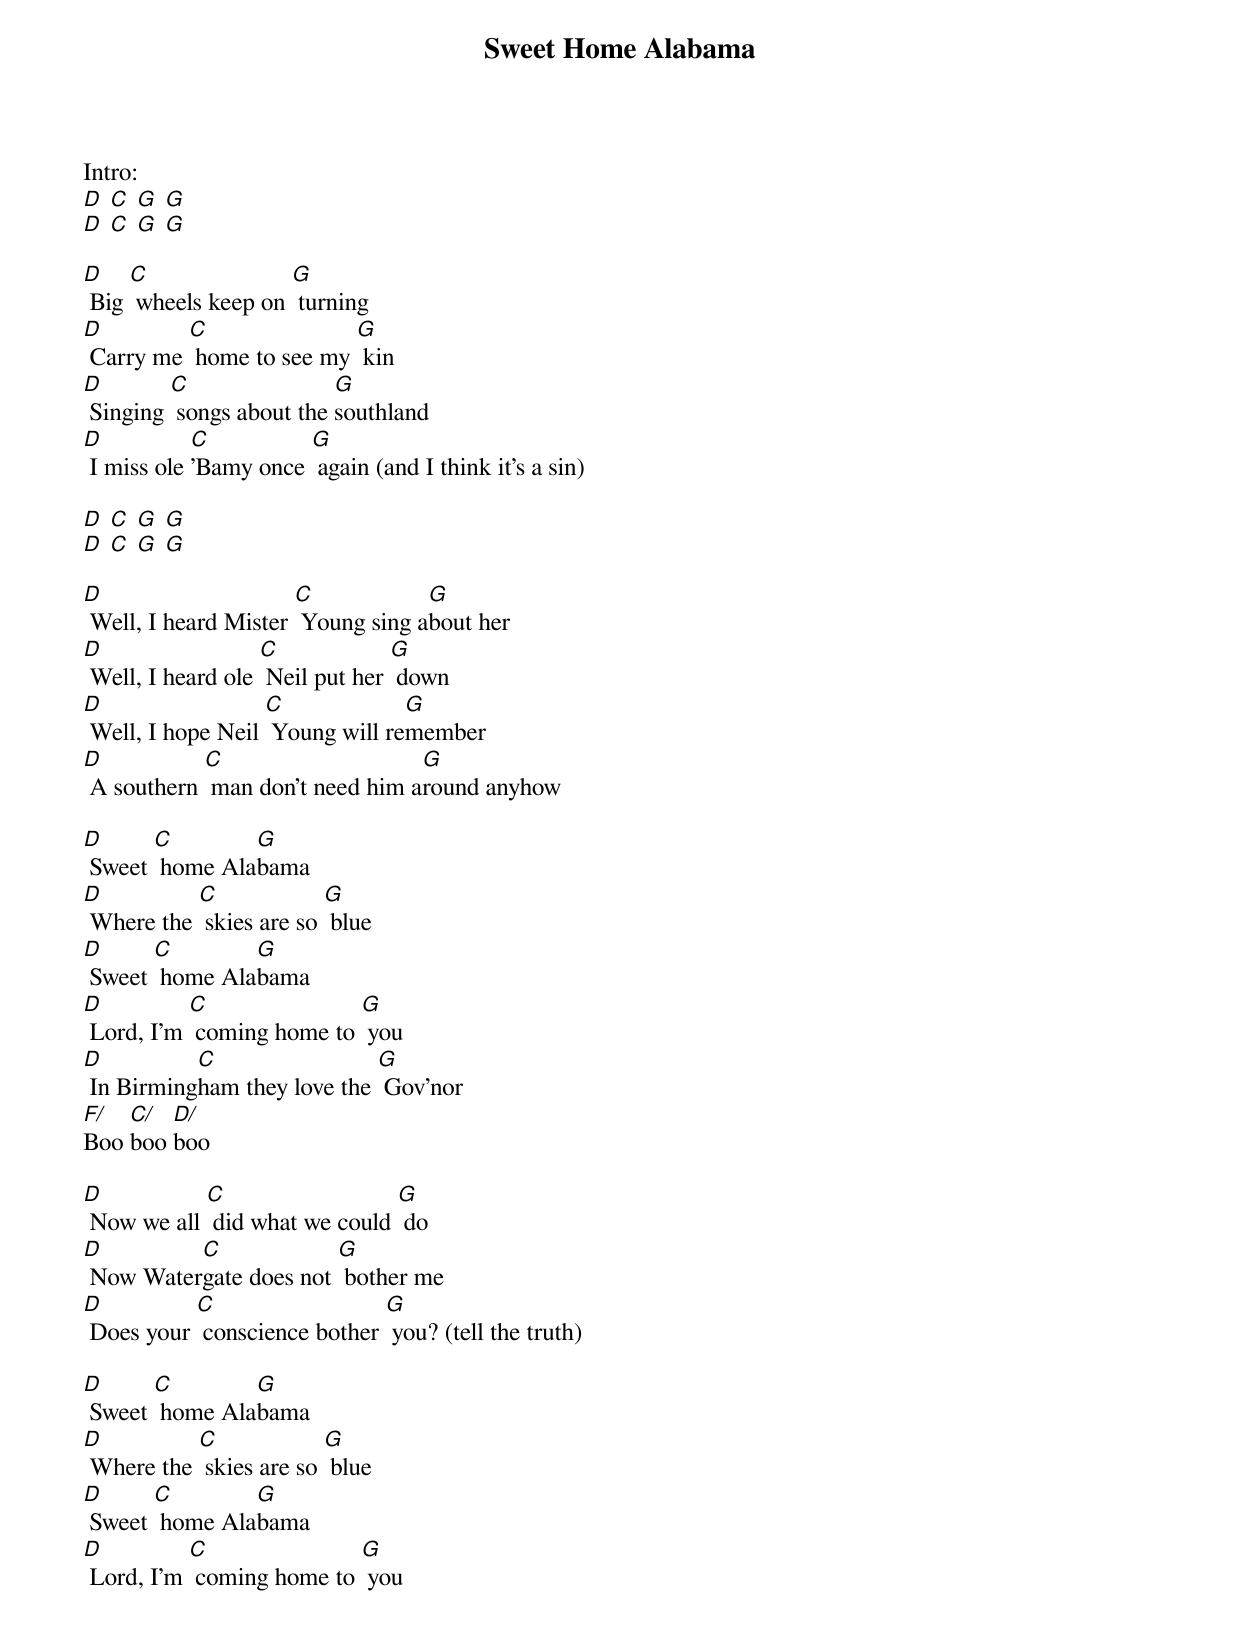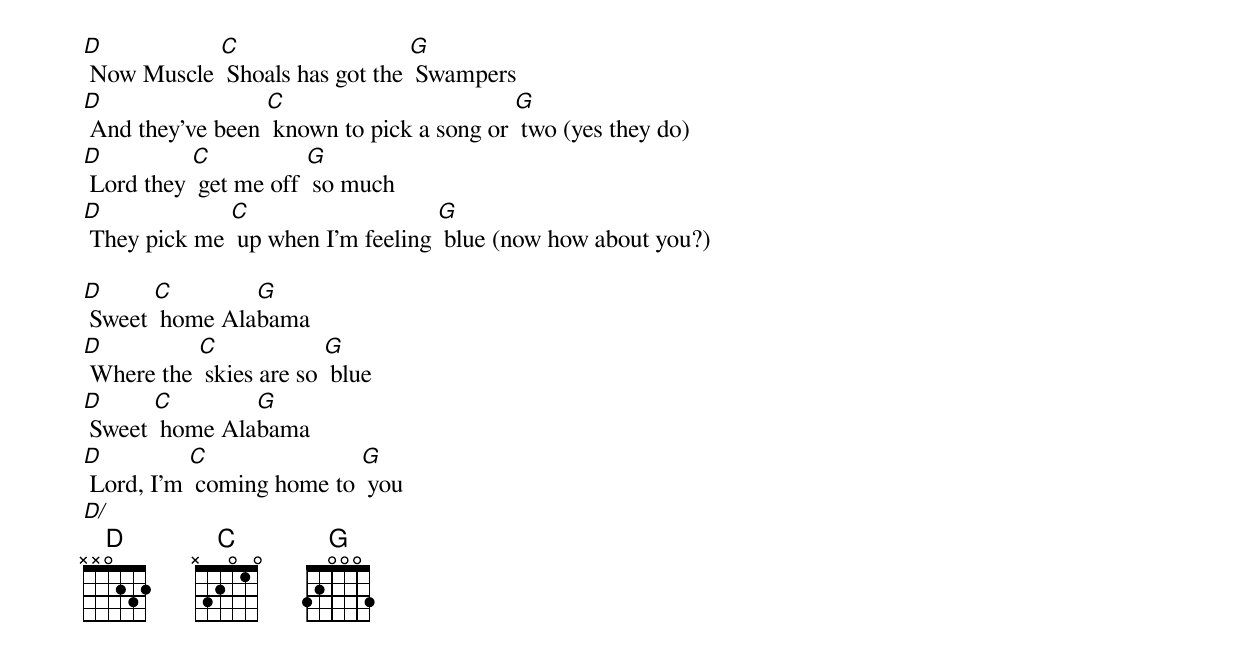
{t:Sweet Home Alabama}
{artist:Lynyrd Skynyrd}
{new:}
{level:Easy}
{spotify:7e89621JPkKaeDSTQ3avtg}

Intro:
[D] [C] [G] [G]
[D] [C] [G] [G]

[D] Big [C] wheels keep on [G] turning
[D] Carry me [C] home to see my [G] kin
[D] Singing [C] songs about the [G]southland
[D] I miss ole [C]'Bamy once [G] again (and I think it's a sin)

[D] [C] [G] [G]
[D] [C] [G] [G]

[D] Well, I heard Mister [C] Young sing a[G]bout her
[D] Well, I heard ole [C] Neil put her [G] down
[D] Well, I hope Neil [C] Young will re[G]member
[D] A southern [C] man don't need him a[G]round anyhow

[D] Sweet [C] home Ala[G]bama
[D] Where the [C] skies are so [G] blue
[D] Sweet [C] home Ala[G]bama
[D] Lord, I'm [C] coming home to [G] you
[D] In Birming[C]ham they love the [G] Gov'nor
[F/]Boo [C/]boo [D/]boo

[D] Now we all [C] did what we could [G] do
[D] Now Water[C]gate does not [G] bother me
[D] Does your [C] conscience bother [G] you? (tell the truth)

[D] Sweet [C] home Ala[G]bama
[D] Where the [C] skies are so [G] blue
[D] Sweet [C] home Ala[G]bama
[D] Lord, I'm [C] coming home to [G] you

[D] Now Muscle [C] Shoals has got the [G] Swampers
[D] And they've been [C] known to pick a song or [G] two (yes they do)
[D] Lord they [C] get me off [G] so much
[D] They pick me [C] up when I'm feeling [G] blue (now how about you?)

[D] Sweet [C] home Ala[G]bama
[D] Where the [C] skies are so [G] blue
[D] Sweet [C] home Ala[G]bama
[D] Lord, I'm [C] coming home to [G] you
[D/]
